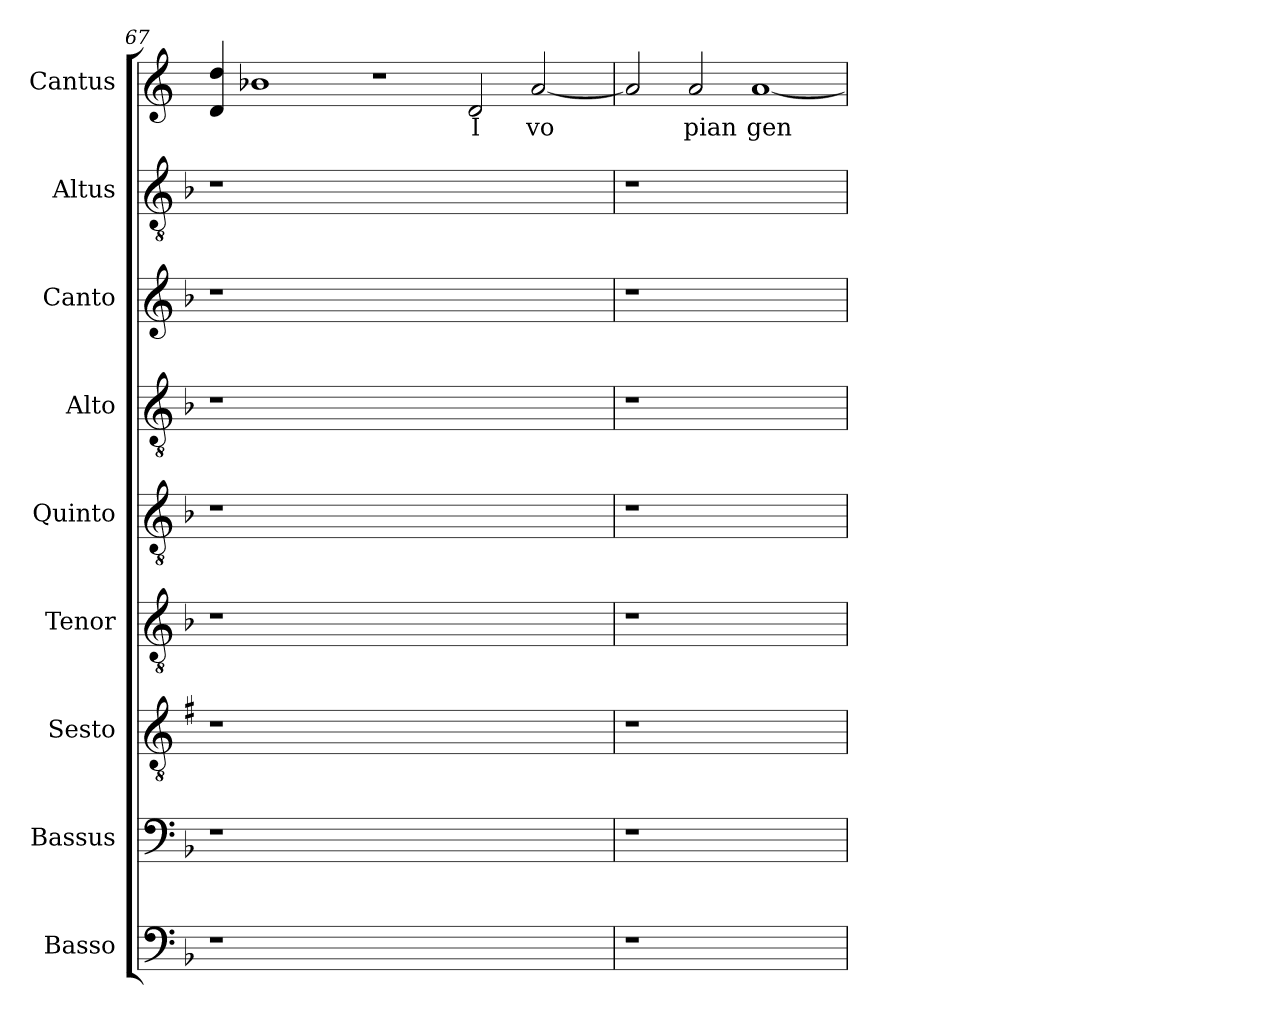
**kern	**kern	**kern	**kern	**kern	**kern	**kern	**kern	**kern	**text
*part9	*part8	*part7	*part6	*part5	*part4	*part3	*part2	*part1	*part1
*staff9	*staff8	*staff7	*staff6	*staff5	*staff4	*staff3	*staff2	*staff1	*staff1
*I"Basso	*I"Bassus	*I"Sesto	*I"Tenor	*I"Quinto	*I"Alto	*I"Canto	*I"Altus	*I"Cantus	*
*	*	*I'Sesto	*I'Tenor	*I'Quinto	*I'Alto	*I'Canto	*I'Altus	*I'Cantus	*
!!LO:PB:g=z
*clefF4	*clefF4	*clefGv2	*clefGv2	*clefGv2	*clefGv2	*clefG2	*clefGv2	*clefG2	*
*k[b-]	*k[b-]	*k[f#]	*k[b-]	*k[b-]	*k[b-]	*k[b-]	*k[b-]	*k[]	*
*F:	*F:	*G:	*F:	*F:	*F:	*F:	*F:	*C:	*
=67	=67	=67	=67	=67	=67	=67	=67	=67	=67
1r	1r	1r	1r	1r	1r	1r	1r	4d/ 4dd/	.
.	.	.	.	.	.	.	.	1b-X	.
0ryy	0ryy	0ryy	0ryy	0ryy	0ryy	0ryy	0ryy	.	.
.	.	.	.	.	.	.	.	1r	.
!	!	!	!	!	!	!	!	!	!LO:LY:b
.	.	.	.	.	.	.	.	2d/	I
!	!	!	!	!	!	!	!	!	!LO:LY:b
.	.	.	.	.	.	.	.	[<2a/	vo
4ryy	4ryy	4ryy	4ryy	4ryy	4ryy	4ryy	4ryy	.	.
=68	=68	=68	=68	=68	=68	=68	=68	=68	=68
1r	1r	1r	1r	1r	1r	1r	1r	2a/]	.
!	!	!	!	!	!	!	!	!	!LO:LY:b
.	.	.	.	.	.	.	.	2a/	pian
!	!	!	!	!	!	!	!	!	!LO:LY:b
1ryy	1ryy	1ryy	1ryy	1ryy	1ryy	1ryy	1ryy	[<1a	gen
=	=	=	=	=	=	=	=	=	=
*-	*-	*-	*-	*-	*-	*-	*-	*-	*-
